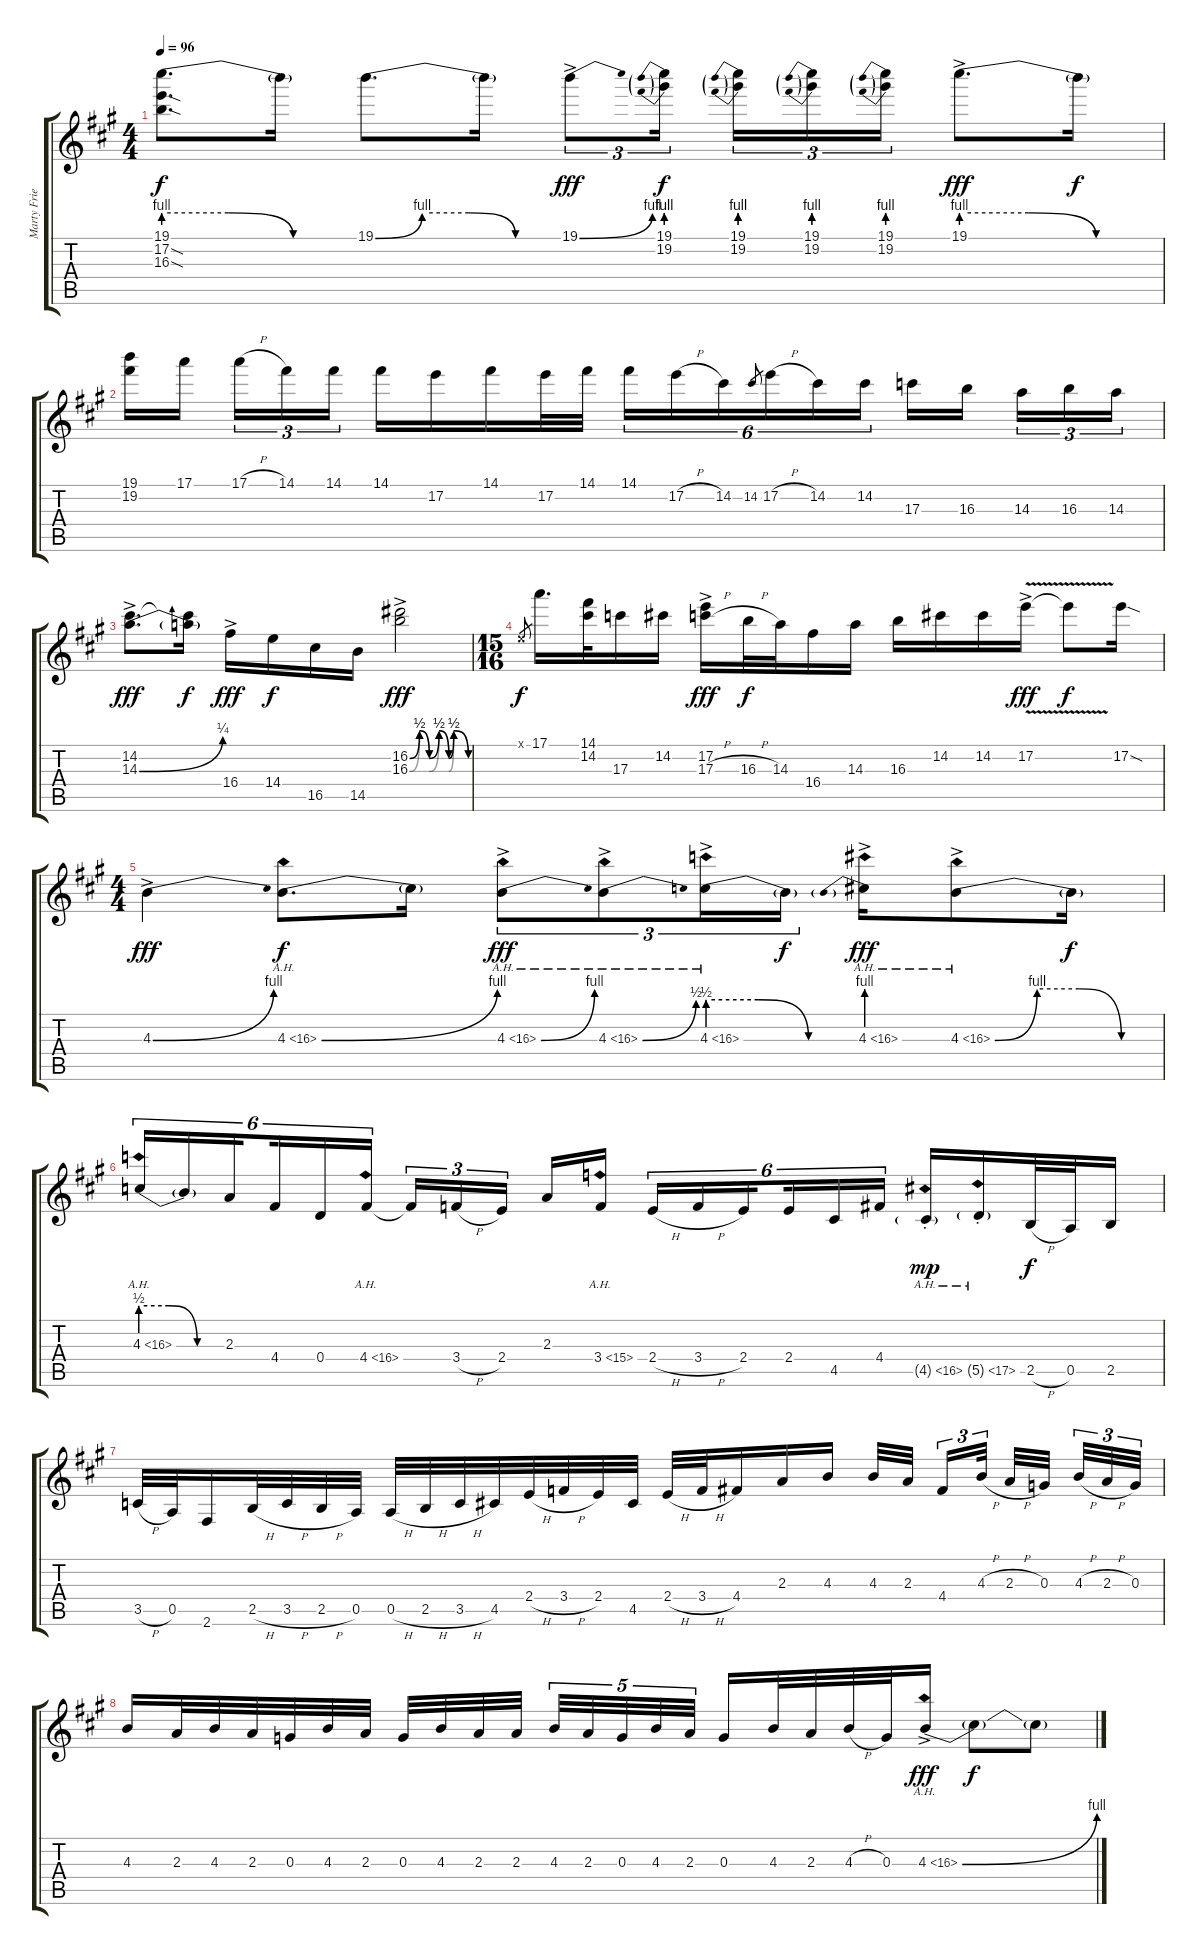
\track ("Marty Friedman" "Marty Frie") {instrument distortionguitar}
\staff {score tabs}
\tuning (E4 B3 G3 D3 A2 E2) {hide}
\ts (4 4)
\tempo 96
\clef g2
\ks f#minor
(19.1{be (custom 0 4 20 4 40 0 60 0)} 17.2{sod t} 16.3{sod t}).8{d dy f} 19.1{t}.16 19.1{be (custom 0 0 15 4 30 4 45 0 60 0)}.8{d} 19.1{t}.16 19.1{be (bend 0 0 60 4) ac}.8{tu (3 2) dy fff} (19.1{be (prebend 0 4 60 4)} 19.2{be (prebend 0 4 60 4)}).16{tu (3 2) dy f beam splitsecondary} (19.1{be (prebend 0 4 60 4)} 19.2{be (prebend 0 4 60 4)}).16{tu (3 2)} (19.1{be (prebend 0 4 60 4)} 19.2{be (prebend 0 4 60 4)}).16{tu (3 2)} (19.1{be (prebend 0 4 60 4)} 19.2{be (prebend 0 4 60 4)}).16{tu (3 2)} 19.1{be (custom 0 4 20 4 40 0 60 0) ac}.8{d dy fff} 19.1{t}.16{dy f} |
(19.1 19.2).16 17.1.16{beam splitsecondary} 17.1{h}.16{tu (3 2)} 14.1.16{tu (3 2)} 14.1.16{tu (3 2)} 14.1.16 17.2.16 14.1.16 17.2.32 14.1.32 14.1.16{tu (6 4)} 17.2{h}.16{tu (6 4)} 14.2.16{tu (6 4)} 14.2.8{gr beam splitsecondary} 17.2{h}.16{tu (6 4)} 14.2.16{tu (6 4)} 14.2.16{tu (6 4)} 17.3.16 16.3.16{beam splitsecondary} 14.3.16{tu (3 2)} 16.3.16{tu (3 2)} 14.3.16{tu (3 2)} |
(14.2{ac} 14.3{be (bend 0 0 60 1) ac}).8{d dy fff} (14.2{t} 14.3{t}).16{dy f} 16.4{ac}.16{dy fff} 14.4.16{dy f} 16.5.16 14.5.16 (16.2{be (custom 0 0 10 2 20 0 30 2 40 0 45 2 60 0) ac} 16.3{be (custom 0 0 10 2 20 0 30 2 40 0 45 2 60 0) ac}).2{dy fff} |
\ts (15 16)
0.1{x}.8{gr dy f} 17.1.16{d} (14.1 14.2).32 17.3.16 14.2.16 (17.2{ac} 17.3{h ac}).16{dy fff} 16.3{h}.32{dy f} 14.3.32 16.4.16 14.3.16 16.3.16 14.2.16 14.2.16 17.2{v ac}.16{dy fff} 17.2{t}.8{dy f} 17.2{sod}.16 |
\ts (4 4)
4.3{be (bend 0 0 60 4) ac}.4{dy fff} 4.3{be (bend 0 0 60 4) ah 12}.8{d dy f} 4.3{t}.16 4.3{be (bend 0 0 60 4) ah 12 ac}.8{tu (3 2) dy fff} 4.3{be (bend 0 0 60 2) ah 12 ac}.8{tu (3 2)} 4.3{be (custom 0 2 20 2 40 0 60 0) ah 12 ac}.16{tu (3 2)} 4.3{t}.16{tu (3 2) dy f} 4.3{be (prebend 0 4 60 4) ah 12 ac}.16{dy fff} 4.3{be (custom 0 0 15 4 30 4 45 0 60 0) ah 12 ac}.8 4.3{t}.16{dy f} |
4.3{be (custom 0 2 20 2 40 0 60 0) ah 12}.16{tu (6 4)} 4.3{t}.16{tu (6 4)} 2.3.16{tu (6 4) beam splitsecondary} 4.4.16{tu (6 4)} 0.4.16{tu (6 4)} 4.4{ah 12}.16{tu (6 4)} 4.4{t}.16{tu (3 2)} 3.4{h}.16{tu (3 2)} 2.4.16{tu (3 2) beam splitsecondary} 2.3.16 3.4{ah 12}.16 2.4{h}.16{tu (6 4)} 3.4{h}.16{tu (6 4)} 2.4.16{tu (6 4) beam splitsecondary} 2.4.16{tu (6 4)} 4.5.16{tu (6 4)} 4.4.16{tu (6 4)} 4.5{ah 12 g st}.16{dy mp} 5.5{ah 12 g st}.16 2.5{h}.32{dy f} 0.5.32 2.5.16 |
3.5{h}.32 0.5.32 2.6.16 2.5{h}.32 3.5{h}.32 2.5{h}.32 0.5.32 0.5{h}.32 2.5{h}.32 3.5{h}.32 4.5.32 2.4{h}.32 3.4{h}.32 2.4.32 4.5.32 2.4{h}.32 3.4{h}.32 4.4.16 2.3.16 4.3.16 4.3.32 2.3.32{beam splitsecondary} 4.4.16{tu (3 2)} 4.3{h}.32{tu (3 2) beam splitsecondary} 2.3{h}.32 0.3.32{beam splitsecondary} 4.3{h}.32{tu (3 2)} 2.3{h}.32{tu (3 2)} 0.3.32{tu (3 2)} |
4.3.16 2.3.32 4.3.32 2.3.32 0.3.32 4.3.32 2.3.32 0.3.32 4.3.32 2.3.32 2.3.32{beam splitsecondary} 4.3.32{tu (5 4)} 2.3.32{tu (5 4)} 0.3.32{tu (5 4)} 4.3.32{tu (5 4)} 2.3.32{tu (5 4)} 0.3.16 4.3.32 2.3.32 4.3{h}.32 0.3.32 4.3{be (bend 0 0 60 4) ah 12 ac}.16{dy fff} 4.3{t}.8{dy f} 4.3{t}.8
